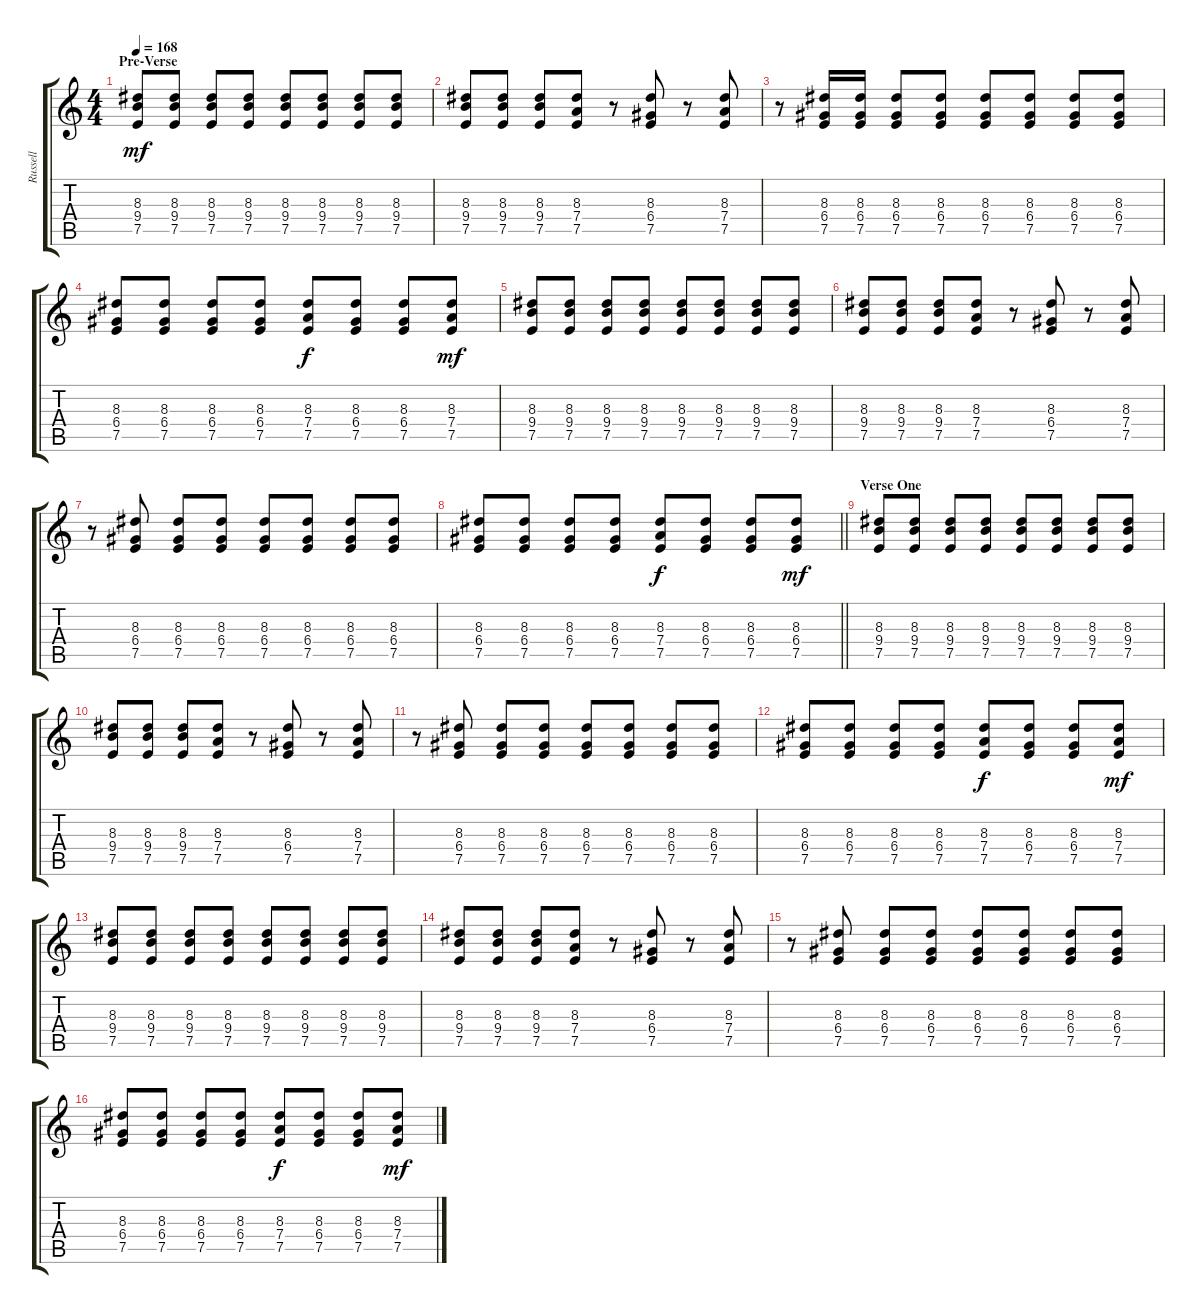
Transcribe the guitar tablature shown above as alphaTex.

\track ("Russell" "Russell") {instrument acousticguitarsteel}
\staff {score tabs}
\tuning (E4 B3 G3 D3 A2 E2) {hide}
\ts (4 4)
\section ("" "Pre-Verse")
\tempo 168
\clef g2
\ks c
(8.3 9.4 7.5).8{dy mf} (8.3 9.4 7.5).8 (8.3 9.4 7.5).8 (8.3 9.4 7.5).8 (8.3 9.4 7.5).8 (8.3 9.4 7.5).8 (8.3 9.4 7.5).8 (8.3 9.4 7.5).8 |
(8.3 9.4 7.5).8 (8.3 9.4 7.5).8 (8.3 9.4 7.5).8 (8.3 7.4 7.5).8 r.8 (8.3 6.4 7.5).8 r.8 (8.3 7.4 7.5).8 |
r.8 (8.3 6.4 7.5).16 (8.3 6.4 7.5).16 (8.3 6.4 7.5).8 (8.3 6.4 7.5).8 (8.3 6.4 7.5).8 (8.3 6.4 7.5).8 (8.3 6.4 7.5).8 (8.3 6.4 7.5).8 |
(8.3 6.4 7.5).8 (8.3 6.4 7.5).8 (8.3 6.4 7.5).8 (8.3 6.4 7.5).8 (8.3 7.4 7.5).8{dy f} (8.3 6.4 7.5).8 (8.3 6.4 7.5).8 (8.3 7.4 7.5).8{dy mf} |
(8.3 9.4 7.5).8 (8.3 9.4 7.5).8 (8.3 9.4 7.5).8 (8.3 9.4 7.5).8 (8.3 9.4 7.5).8 (8.3 9.4 7.5).8 (8.3 9.4 7.5).8 (8.3 9.4 7.5).8 |
(8.3 9.4 7.5).8 (8.3 9.4 7.5).8 (8.3 9.4 7.5).8 (8.3 7.4 7.5).8 r.8 (8.3 6.4 7.5).8 r.8 (8.3 7.4 7.5).8 |
r.8 (8.3 6.4 7.5).8 (8.3 6.4 7.5).8 (8.3 6.4 7.5).8 (8.3 6.4 7.5).8 (8.3 6.4 7.5).8 (8.3 6.4 7.5).8 (8.3 6.4 7.5).8 |
\barLineRight lightlight
(8.3 6.4 7.5).8 (8.3 6.4 7.5).8 (8.3 6.4 7.5).8 (8.3 6.4 7.5).8 (8.3 7.4 7.5).8{dy f} (8.3 6.4 7.5).8 (8.3 6.4 7.5).8 (8.3 6.4 7.5).8{dy mf} |
\section ("" "Verse One")
(8.3 9.4 7.5).8 (8.3 9.4 7.5).8 (8.3 9.4 7.5).8 (8.3 9.4 7.5).8 (8.3 9.4 7.5).8 (8.3 9.4 7.5).8 (8.3 9.4 7.5).8 (8.3 9.4 7.5).8 |
(8.3 9.4 7.5).8 (8.3 9.4 7.5).8 (8.3 9.4 7.5).8 (8.3 7.4 7.5).8 r.8 (8.3 6.4 7.5).8 r.8 (8.3 7.4 7.5).8 |
r.8 (8.3 6.4 7.5).8 (8.3 6.4 7.5).8 (8.3 6.4 7.5).8 (8.3 6.4 7.5).8 (8.3 6.4 7.5).8 (8.3 6.4 7.5).8 (8.3 6.4 7.5).8 |
(8.3 6.4 7.5).8 (8.3 6.4 7.5).8 (8.3 6.4 7.5).8 (8.3 6.4 7.5).8 (8.3 7.4 7.5).8{dy f} (8.3 6.4 7.5).8 (8.3 6.4 7.5).8 (8.3 7.4 7.5).8{dy mf} |
(8.3 9.4 7.5).8 (8.3 9.4 7.5).8 (8.3 9.4 7.5).8 (8.3 9.4 7.5).8 (8.3 9.4 7.5).8 (8.3 9.4 7.5).8 (8.3 9.4 7.5).8 (8.3 9.4 7.5).8 |
(8.3 9.4 7.5).8 (8.3 9.4 7.5).8 (8.3 9.4 7.5).8 (8.3 7.4 7.5).8 r.8 (8.3 6.4 7.5).8 r.8 (8.3 7.4 7.5).8 |
r.8 (8.3 6.4 7.5).8 (8.3 6.4 7.5).8 (8.3 6.4 7.5).8 (8.3 6.4 7.5).8 (8.3 6.4 7.5).8 (8.3 6.4 7.5).8 (8.3 6.4 7.5).8 |
(8.3 6.4 7.5).8 (8.3 6.4 7.5).8 (8.3 6.4 7.5).8 (8.3 6.4 7.5).8 (8.3 7.4 7.5).8{dy f} (8.3 6.4 7.5).8 (8.3 6.4 7.5).8 (8.3 7.4 7.5).8{dy mf}
